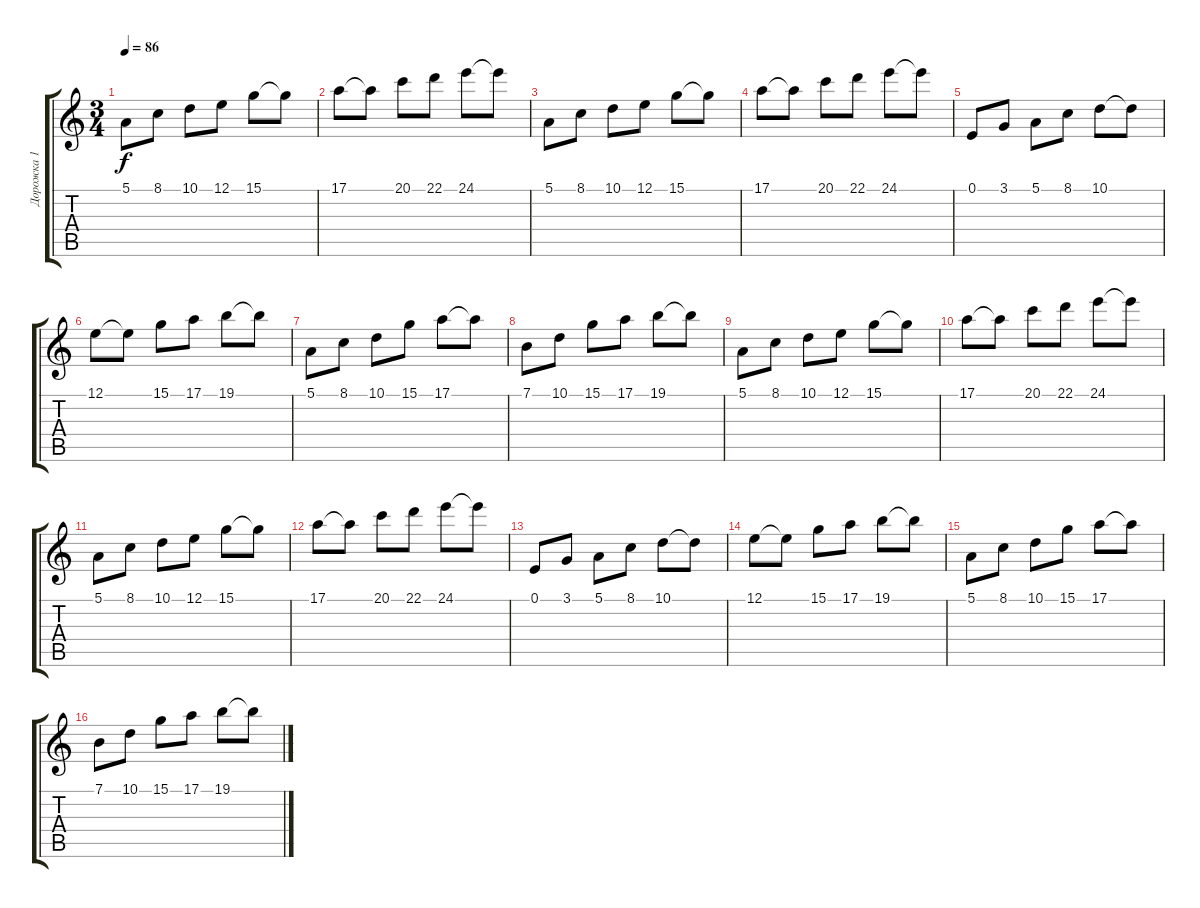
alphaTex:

\track ("Дорожка 1" "Дорожка 1") {instrument musicbox}
\staff {score tabs}
\tuning (E4 B3 G3 D3 A2 E2) {hide}
\ts (3 4)
\tempo 86
\clef g2
\ks c
5.1.8{dy f} 8.1.8 10.1.8 12.1.8 15.1.8 15.1{t}.8 |
17.1.8 17.1{t}.8 20.1.8 22.1.8 24.1.8 24.1{t}.8 |
5.1.8 8.1.8 10.1.8 12.1.8 15.1.8 15.1{t}.8 |
17.1.8 17.1{t}.8 20.1.8 22.1.8 24.1.8 24.1{t}.8 |
0.1.8 3.1.8 5.1.8 8.1.8 10.1.8 10.1{t}.8 |
12.1.8 12.1{t}.8 15.1.8 17.1.8 19.1.8 19.1{t}.8 |
5.1.8 8.1.8 10.1.8 15.1.8 17.1.8 17.1{t}.8 |
7.1.8 10.1.8 15.1.8 17.1.8 19.1.8 19.1{t}.8 |
5.1.8 8.1.8 10.1.8 12.1.8 15.1.8 15.1{t}.8 |
17.1.8 17.1{t}.8 20.1.8 22.1.8 24.1.8 24.1{t}.8 |
5.1.8 8.1.8 10.1.8 12.1.8 15.1.8 15.1{t}.8 |
17.1.8 17.1{t}.8 20.1.8 22.1.8 24.1.8 24.1{t}.8 |
0.1.8 3.1.8 5.1.8 8.1.8 10.1.8 10.1{t}.8 |
12.1.8 12.1{t}.8 15.1.8 17.1.8 19.1.8 19.1{t}.8 |
5.1.8 8.1.8 10.1.8 15.1.8 17.1.8 17.1{t}.8 |
7.1.8 10.1.8 15.1.8 17.1.8 19.1.8 19.1{t}.8
